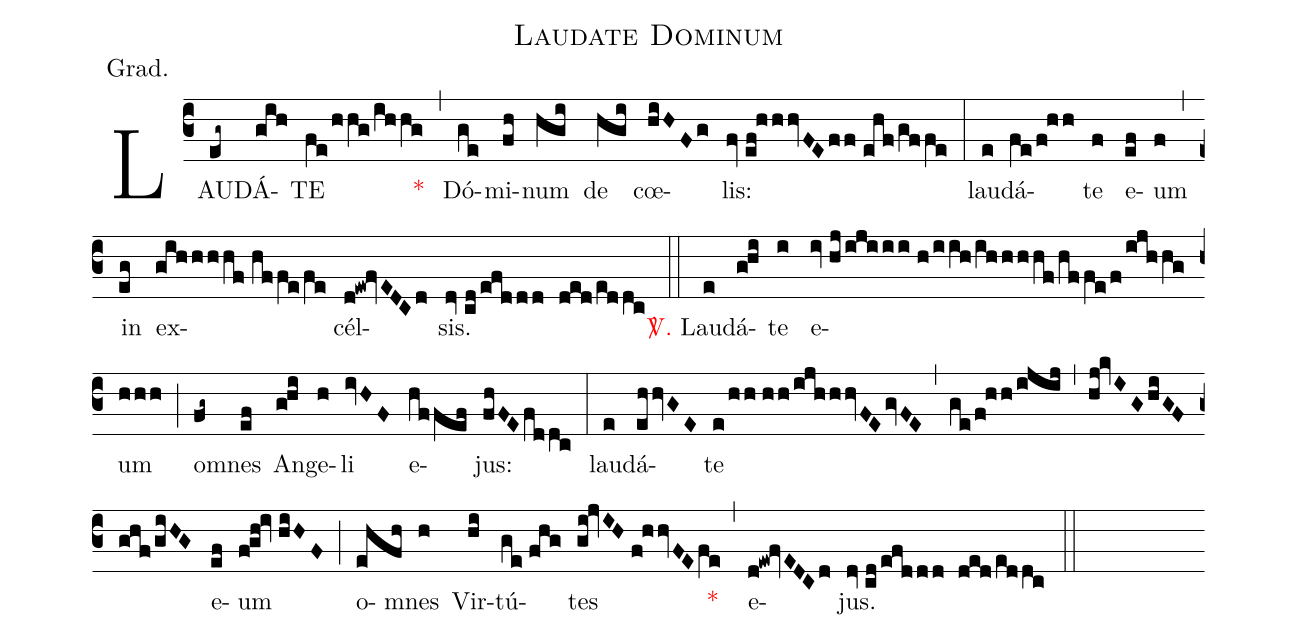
name:Laudate Dominum;
annotation:Grad.;
mode:III.;
office-part:Gradual;
%%
(c3) LAU(eg~)DÁ(gih)TE(fe/hhg/ihhg) <v>\red{*}</v>(,) Dó(ge)mi(fh)num(hgi) de(hgi) cœ(hiHFg)lis:(fv//ef!hhhvFEff//ehf/gffe) (:) lau(e)dá(fe/f!hh)te(f) e(ef)um(f) (,) in(eg) ex(gihhhhf//hffe/fe)cél(d!ew!fvEDCd)sis.(dv//cd/efddd ded/eddc) (::) <v>\red{\Vbar.}</v> Lau(e)dá(g!hi)te(i) e(iv//hj/ijiii//h/iih/ihhhhf/hffe/f/ijhhg)um(hhh) (;) o(fg~)mnes(ef) An(g!hi)ge(h)li(ivHF) e(hffef)jus:(fhFEfddc) (:) lau(e)dá(ehhvGE)te(e/hh//hh/ijhhhvFEgvFE) (,) (ge/f!hh/ijij) (,) (hj!kvIGhiGFghf/giHG) e(ef)um(f!gh!iv//hiHF) (;) o(ehfh)mnes(h) Vir(hi)tú(ge//fhg)tes(gi!jvIH//f!hhvFEfe) <v>\red{*}</v>(,) e(d!ew!fvEDCd)jus.(dv//cd/efddd ded/eddc) (::)
